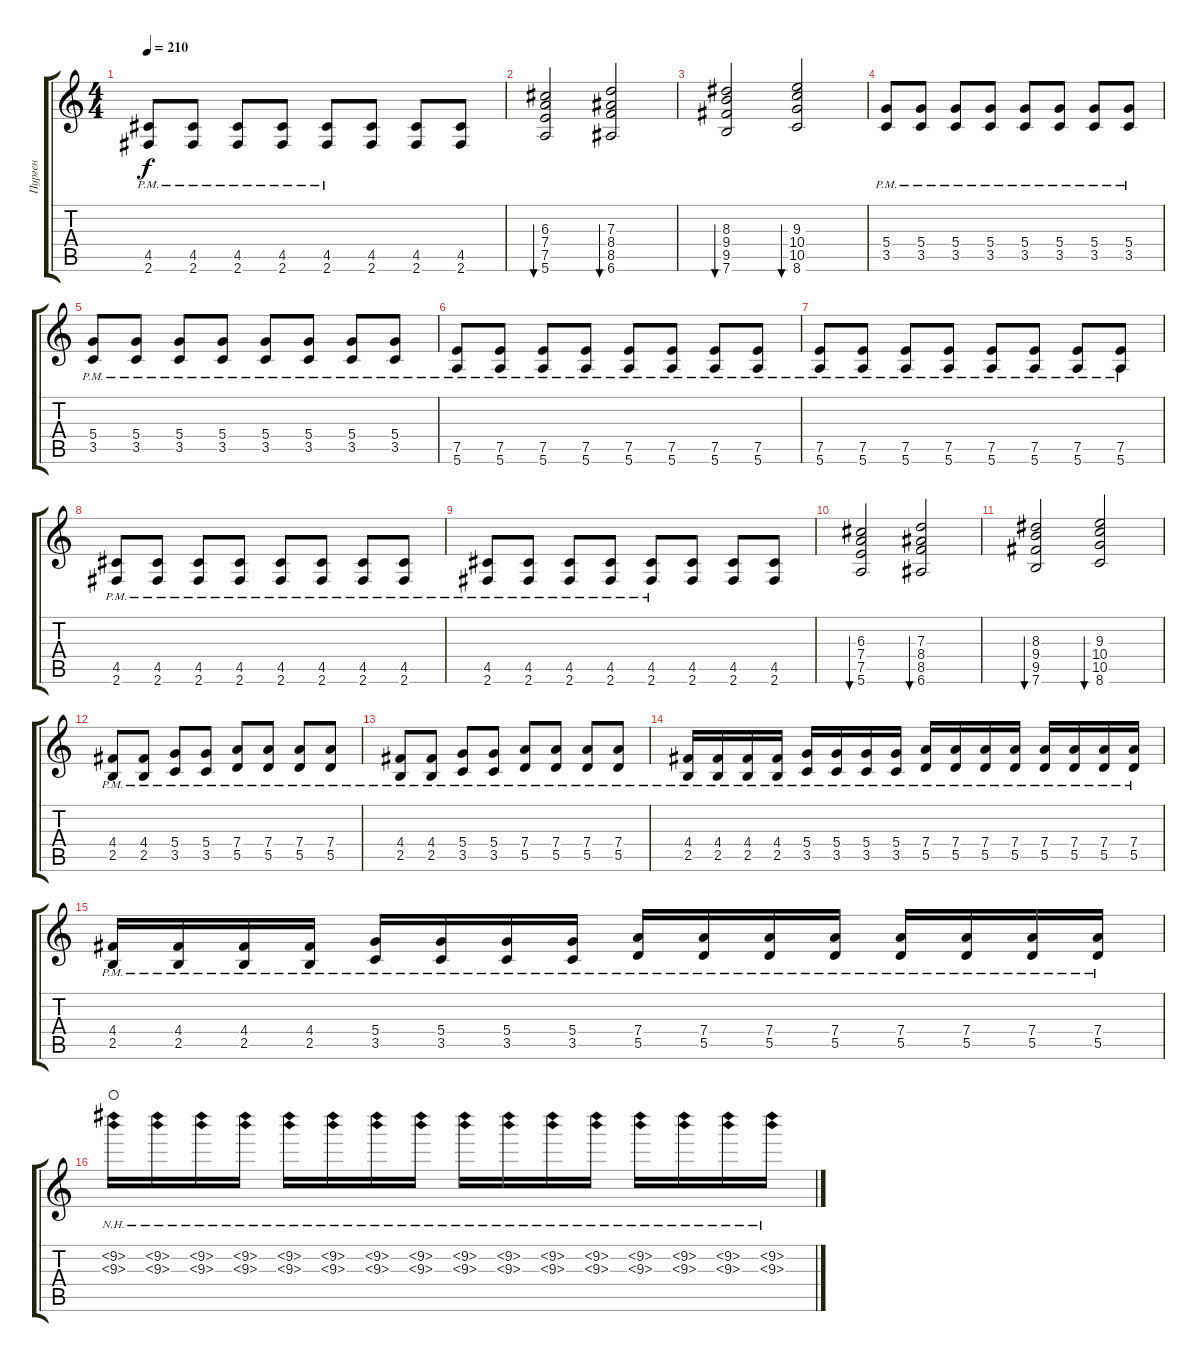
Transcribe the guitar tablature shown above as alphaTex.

\track ("Пурген" "Пурген") {instrument overdrivenguitar}
\staff {score tabs}
\tuning (E4 B3 G3 D3 A2 E2) {hide}
\ts (4 4)
\tempo 210
\clef g2
\ks c
(4.5{pm} 2.6{pm}).8{dy f} (4.5{pm} 2.6{pm}).8 (4.5{pm} 2.6{pm}).8 (4.5{pm} 2.6{pm}).8 (4.5{pm} 2.6{pm}).8 (4.5 2.6).8 (4.5 2.6).8 (4.5 2.6).8 |
(6.3 7.4 7.5 5.6).2{bu 60} (7.3 8.4 8.5 6.6).2{bu 60} |
(8.3 9.4 9.5 7.6).2{bu 60} (9.3 10.4 10.5 8.6).2{bu 60} |
(5.4{pm} 3.5{pm}).8 (5.4{pm} 3.5{pm}).8 (5.4{pm} 3.5{pm}).8 (5.4{pm} 3.5{pm}).8 (5.4{pm} 3.5{pm}).8 (5.4{pm} 3.5{pm}).8 (5.4{pm} 3.5{pm}).8 (5.4{pm} 3.5{pm}).8 |
(5.4{pm} 3.5{pm}).8 (5.4{pm} 3.5{pm}).8 (5.4{pm} 3.5{pm}).8 (5.4{pm} 3.5{pm}).8 (5.4{pm} 3.5{pm}).8 (5.4{pm} 3.5{pm}).8 (5.4{pm} 3.5{pm}).8 (5.4{pm} 3.5{pm}).8 |
(7.5{pm} 5.6{pm}).8 (7.5{pm} 5.6{pm}).8 (7.5{pm} 5.6{pm}).8 (7.5{pm} 5.6{pm}).8 (7.5{pm} 5.6{pm}).8 (7.5{pm} 5.6{pm}).8 (7.5{pm} 5.6{pm}).8 (7.5{pm} 5.6{pm}).8 |
(7.5{pm} 5.6{pm}).8 (7.5{pm} 5.6{pm}).8 (7.5{pm} 5.6{pm}).8 (7.5{pm} 5.6{pm}).8 (7.5{pm} 5.6{pm}).8 (7.5{pm} 5.6{pm}).8 (7.5{pm} 5.6{pm}).8 (7.5{pm} 5.6{pm}).8 |
(4.5{pm} 2.6{pm}).8 (4.5{pm} 2.6{pm}).8 (4.5{pm} 2.6{pm}).8 (4.5{pm} 2.6{pm}).8 (4.5{pm} 2.6{pm}).8 (4.5{pm} 2.6{pm}).8 (4.5{pm} 2.6{pm}).8 (4.5{pm} 2.6{pm}).8 |
(4.5{pm} 2.6{pm}).8 (4.5{pm} 2.6{pm}).8 (4.5{pm} 2.6{pm}).8 (4.5{pm} 2.6{pm}).8 (4.5{pm} 2.6{pm}).8 (4.5 2.6).8 (4.5 2.6).8 (4.5 2.6).8 |
(6.3 7.4 7.5 5.6).2{bu 60} (7.3 8.4 8.5 6.6).2{bu 60} |
(8.3 9.4 9.5 7.6).2{bu 60} (9.3 10.4 10.5 8.6).2{bu 60} |
(4.4{pm} 2.5{pm}).8 (4.4{pm} 2.5{pm}).8 (5.4{pm} 3.5{pm}).8 (5.4{pm} 3.5{pm}).8 (7.4{pm} 5.5{pm}).8 (7.4{pm} 5.5{pm}).8 (7.4{pm} 5.5{pm}).8 (7.4{pm} 5.5{pm}).8 |
(4.4{pm} 2.5{pm}).8 (4.4{pm} 2.5{pm}).8 (5.4{pm} 3.5{pm}).8 (5.4{pm} 3.5{pm}).8 (7.4{pm} 5.5{pm}).8 (7.4{pm} 5.5{pm}).8 (7.4{pm} 5.5{pm}).8 (7.4{pm} 5.5{pm}).8 |
(4.4{pm} 2.5{pm}).16 (4.4{pm} 2.5{pm}).16 (4.4{pm} 2.5{pm}).16 (4.4{pm} 2.5{pm}).16 (5.4{pm} 3.5{pm}).16 (5.4{pm} 3.5{pm}).16 (5.4{pm} 3.5{pm}).16 (5.4{pm} 3.5{pm}).16 (7.4{pm} 5.5{pm}).16 (7.4{pm} 5.5{pm}).16 (7.4{pm} 5.5{pm}).16 (7.4{pm} 5.5{pm}).16 (7.4{pm} 5.5{pm}).16 (7.4{pm} 5.5{pm}).16 (7.4{pm} 5.5{pm}).16 (7.4{pm} 5.5{pm}).16 |
(4.4{pm} 2.5{pm}).16 (4.4{pm} 2.5{pm}).16 (4.4{pm} 2.5{pm}).16 (4.4{pm} 2.5{pm}).16 (5.4{pm} 3.5{pm}).16 (5.4{pm} 3.5{pm}).16 (5.4{pm} 3.5{pm}).16 (5.4{pm} 3.5{pm}).16 (7.4{pm} 5.5{pm}).16 (7.4{pm} 5.5{pm}).16 (7.4{pm} 5.5{pm}).16 (7.4{pm} 5.5{pm}).16 (7.4{pm} 5.5{pm}).16 (7.4{pm} 5.5{pm}).16 (7.4{pm} 5.5{pm}).16 (7.4{pm} 5.5{pm}).16 |
(9.2{nh} 9.3{nh}).16{waho} (9.2{nh} 9.3{nh}).16 (9.2{nh} 9.3{nh}).16 (9.2{nh} 9.3{nh}).16 (9.2{nh} 9.3{nh}).16 (9.2{nh} 9.3{nh}).16 (9.2{nh} 9.3{nh}).16 (9.2{nh} 9.3{nh}).16 (9.2{nh} 9.3{nh}).16 (9.2{nh} 9.3{nh}).16 (9.2{nh} 9.3{nh}).16 (9.2{nh} 9.3{nh}).16 (9.2{nh} 9.3{nh}).16 (9.2{nh} 9.3{nh}).16 (9.2{nh} 9.3{nh}).16 (9.2{nh} 9.3{nh}).16
